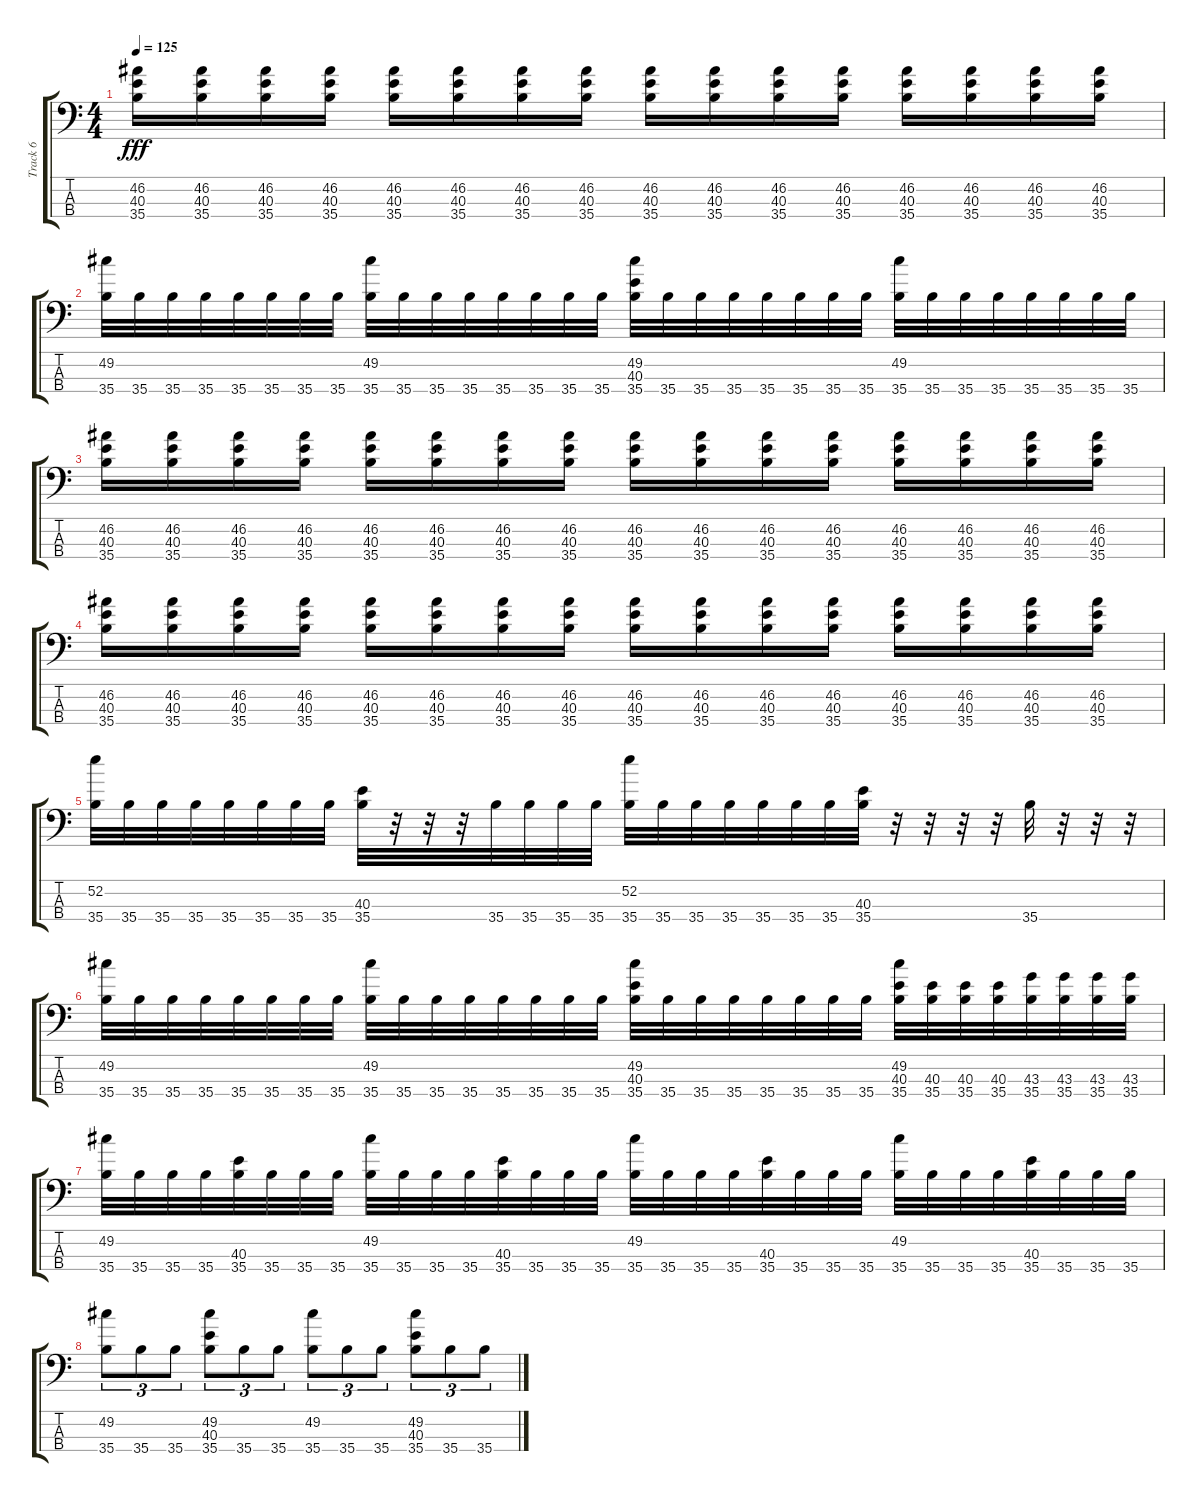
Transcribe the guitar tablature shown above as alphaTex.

\track ("Track 6" "Track 6") {instrument acousticgrandpiano}
\staff {score tabs}
\tuning (C-1 C-1 C-1 C-1) {hide}
\ts (4 4)
\tempo 125
\clef f4
\ks c
(46.2 40.3 35.4).16{dy fff} (46.2 40.3 35.4).16 (46.2 40.3 35.4).16 (46.2 40.3 35.4).16 (46.2 40.3 35.4).16 (46.2 40.3 35.4).16 (46.2 40.3 35.4).16 (46.2 40.3 35.4).16 (46.2 40.3 35.4).16 (46.2 40.3 35.4).16 (46.2 40.3 35.4).16 (46.2 40.3 35.4).16 (46.2 40.3 35.4).16 (46.2 40.3 35.4).16 (46.2 40.3 35.4).16 (46.2 40.3 35.4).16 |
(49.2 35.4).32 35.4.32 35.4.32 35.4.32 35.4.32 35.4.32 35.4.32 35.4.32 (49.2 35.4).32 35.4.32 35.4.32 35.4.32 35.4.32 35.4.32 35.4.32 35.4.32 (49.2 40.3 35.4).32 35.4.32 35.4.32 35.4.32 35.4.32 35.4.32 35.4.32 35.4.32 (49.2 35.4).32 35.4.32 35.4.32 35.4.32 35.4.32 35.4.32 35.4.32 35.4.32 |
(46.2 40.3 35.4).16 (46.2 40.3 35.4).16 (46.2 40.3 35.4).16 (46.2 40.3 35.4).16 (46.2 40.3 35.4).16 (46.2 40.3 35.4).16 (46.2 40.3 35.4).16 (46.2 40.3 35.4).16 (46.2 40.3 35.4).16 (46.2 40.3 35.4).16 (46.2 40.3 35.4).16 (46.2 40.3 35.4).16 (46.2 40.3 35.4).16 (46.2 40.3 35.4).16 (46.2 40.3 35.4).16 (46.2 40.3 35.4).16 |
(46.2 40.3 35.4).16 (46.2 40.3 35.4).16 (46.2 40.3 35.4).16 (46.2 40.3 35.4).16 (46.2 40.3 35.4).16 (46.2 40.3 35.4).16 (46.2 40.3 35.4).16 (46.2 40.3 35.4).16 (46.2 40.3 35.4).16 (46.2 40.3 35.4).16 (46.2 40.3 35.4).16 (46.2 40.3 35.4).16 (46.2 40.3 35.4).16 (46.2 40.3 35.4).16 (46.2 40.3 35.4).16 (46.2 40.3 35.4).16 |
(52.2 35.4).32 35.4.32 35.4.32 35.4.32 35.4.32 35.4.32 35.4.32 35.4.32 (40.3 35.4).32 r.32 r.32 r.32 35.4.32 35.4.32 35.4.32 35.4.32 (52.2 35.4).32 35.4.32 35.4.32 35.4.32 35.4.32 35.4.32 35.4.32 (40.3 35.4).32 r.32 r.32 r.32 r.32 35.4.32 r.32 r.32 r.32 |
(49.2 35.4).32 35.4.32 35.4.32 35.4.32 35.4.32 35.4.32 35.4.32 35.4.32 (49.2 35.4).32 35.4.32 35.4.32 35.4.32 35.4.32 35.4.32 35.4.32 35.4.32 (49.2 40.3 35.4).32 35.4.32 35.4.32 35.4.32 35.4.32 35.4.32 35.4.32 35.4.32 (49.2 40.3 35.4).32 (40.3 35.4).32 (40.3 35.4).32 (40.3 35.4).32 (43.3 35.4).32 (43.3 35.4).32 (43.3 35.4).32 (43.3 35.4).32 |
(49.2 35.4).32 35.4.32 35.4.32 35.4.32 (40.3 35.4).32 35.4.32 35.4.32 35.4.32 (49.2 35.4).32 35.4.32 35.4.32 35.4.32 (40.3 35.4).32 35.4.32 35.4.32 35.4.32 (49.2 35.4).32 35.4.32 35.4.32 35.4.32 (40.3 35.4).32 35.4.32 35.4.32 35.4.32 (49.2 35.4).32 35.4.32 35.4.32 35.4.32 (40.3 35.4).32 35.4.32 35.4.32 35.4.32 |
(49.2 35.4).8{tu (3 2)} 35.4.8{tu (3 2)} 35.4.8{tu (3 2)} (49.2 40.3 35.4).8{tu (3 2)} 35.4.8{tu (3 2)} 35.4.8{tu (3 2)} (49.2 35.4).8{tu (3 2)} 35.4.8{tu (3 2)} 35.4.8{tu (3 2)} (49.2 40.3 35.4).8{tu (3 2)} 35.4.8{tu (3 2)} 35.4.8{tu (3 2)}
